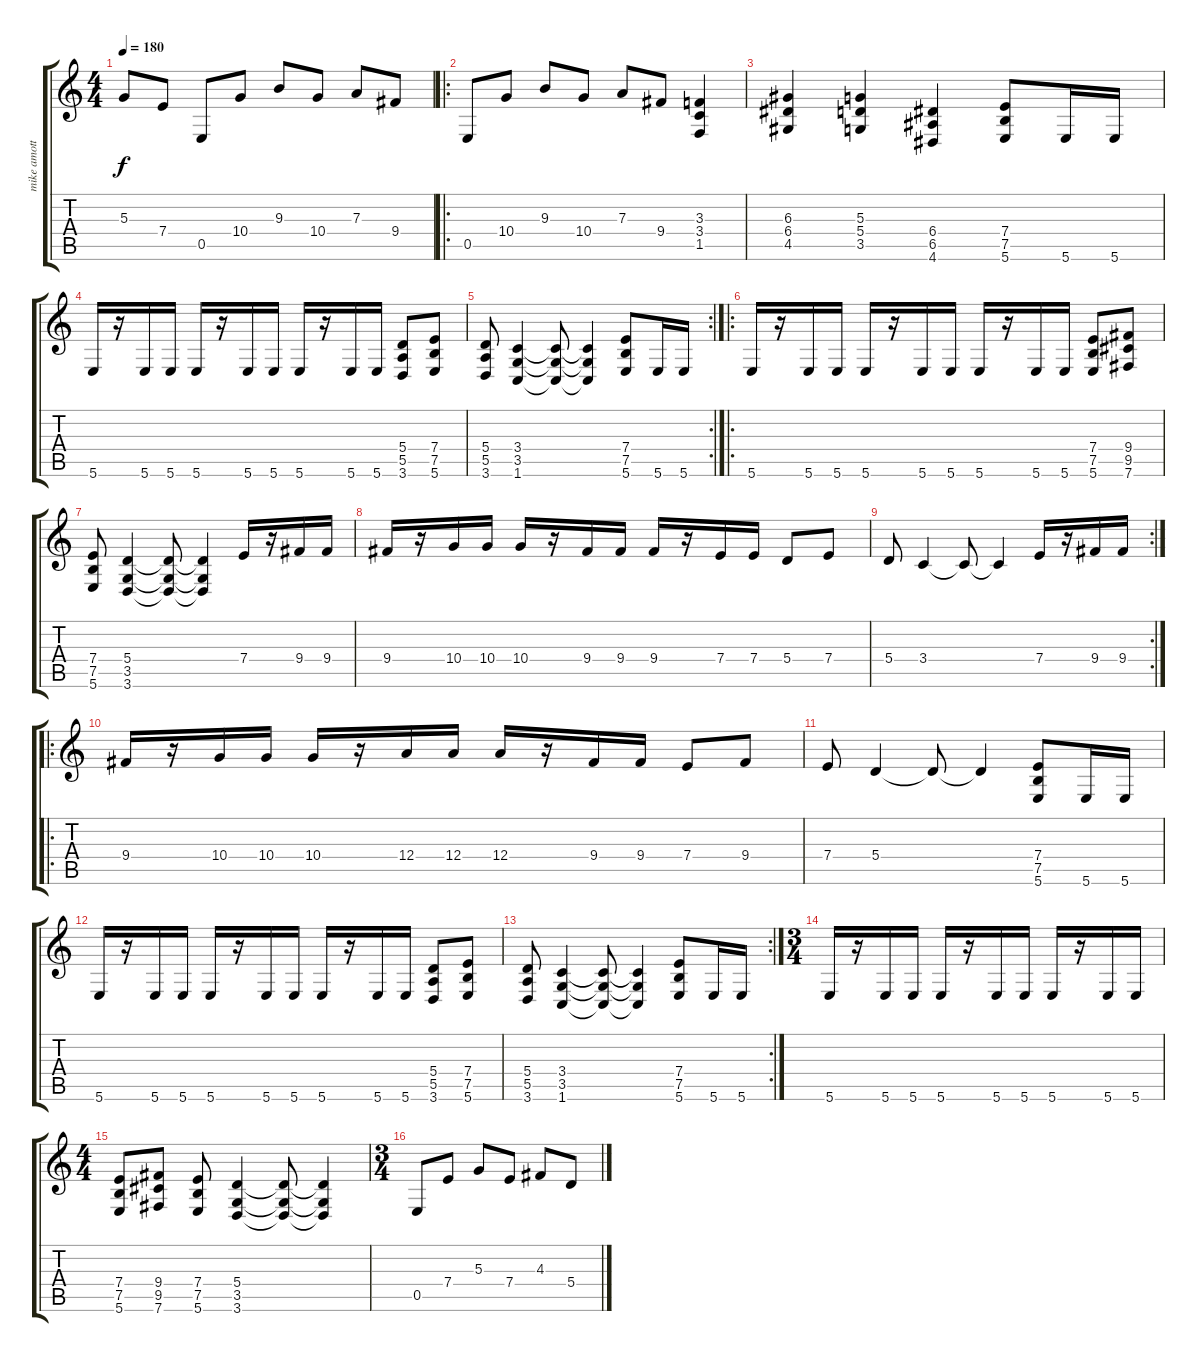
\track ("mike amott" "mike amott") {instrument distortionguitar}
\staff {score tabs}
\tuning (B3 Gb3 D3 A2 E2 B1) {hide}
\ts (4 4)
\tempo 180
\clef g2
\ks c
5.3.8{dy f} 7.4.8 0.5.8 10.4.8 9.3.8 10.4.8 7.3.8 9.4.8 |
\ro
0.5.8 10.4.8 9.3.8 10.4.8 7.3.8 9.4.8 (3.3 3.4 1.5).4 |
(6.3 6.4 4.5).4 (5.3 5.4 3.5).4 (6.4 6.5 4.6).4 (7.4 7.5 5.6).8 5.6.16 5.6.16 |
5.6.16 r.16 5.6.16 5.6.16 5.6.16 r.16 5.6.16 5.6.16 5.6.16 r.16 5.6.16 5.6.16 (5.4 5.5 3.6).8 (7.4 7.5 5.6).8 |
\rc 2
(5.4 5.5 3.6).8 (3.4 3.5 1.6).4 (3.4{t} 3.5{t} 1.6{t}).8 (3.4{t} 3.5{t} 1.6{t}).4 (7.4 7.5 5.6).8 5.6.16 5.6.16 |
\ro
5.6.16 r.16 5.6.16 5.6.16 5.6.16 r.16 5.6.16 5.6.16 5.6.16 r.16 5.6.16 5.6.16 (7.4 7.5 5.6).8 (9.4 9.5 7.6).8 |
(7.4 7.5 5.6).8 (5.4 3.5 3.6).4 (5.4{t} 3.5{t} 3.6{t}).8 (5.4{t} 3.5{t} 3.6{t}).4 7.4.16 r.16 9.4.16 9.4.16 |
9.4.16 r.16 10.4.16 10.4.16 10.4.16 r.16 9.4.16 9.4.16 9.4.16 r.16 7.4.16 7.4.16 5.4.8 7.4.8 |
\rc 2
5.4.8 3.4.4 3.4{t}.8 3.4{t}.4 7.4.16 r.16 9.4.16 9.4.16 |
\ro
9.4.16 r.16 10.4.16 10.4.16 10.4.16 r.16 12.4.16 12.4.16 12.4.16 r.16 9.4.16 9.4.16 7.4.8 9.4.8 |
7.4.8 5.4.4 5.4{t}.8 5.4{t}.4 (7.4 7.5 5.6).8 5.6.16 5.6.16 |
5.6.16 r.16 5.6.16 5.6.16 5.6.16 r.16 5.6.16 5.6.16 5.6.16 r.16 5.6.16 5.6.16 (5.4 5.5 3.6).8 (7.4 7.5 5.6).8 |
\rc 2
(5.4 5.5 3.6).8 (3.4 3.5 1.6).4 (3.4{t} 3.5{t} 1.6{t}).8 (3.4{t} 3.5{t} 1.6{t}).4 (7.4 7.5 5.6).8 5.6.16 5.6.16 |
\ts (3 4)
5.6.16 r.16 5.6.16 5.6.16 5.6.16 r.16 5.6.16 5.6.16 5.6.16 r.16 5.6.16 5.6.16 |
\ts (4 4)
(7.4 7.5 5.6).8 (9.4 9.5 7.6).8 (7.4 7.5 5.6).8 (5.4 3.5 3.6).4 (5.4{t} 3.5{t} 3.6{t}).8 (5.4{t} 3.5{t} 3.6{t}).4 |
\ts (3 4)
0.5.8 7.4.8 5.3.8 7.4.8 4.3.8 5.4.8
